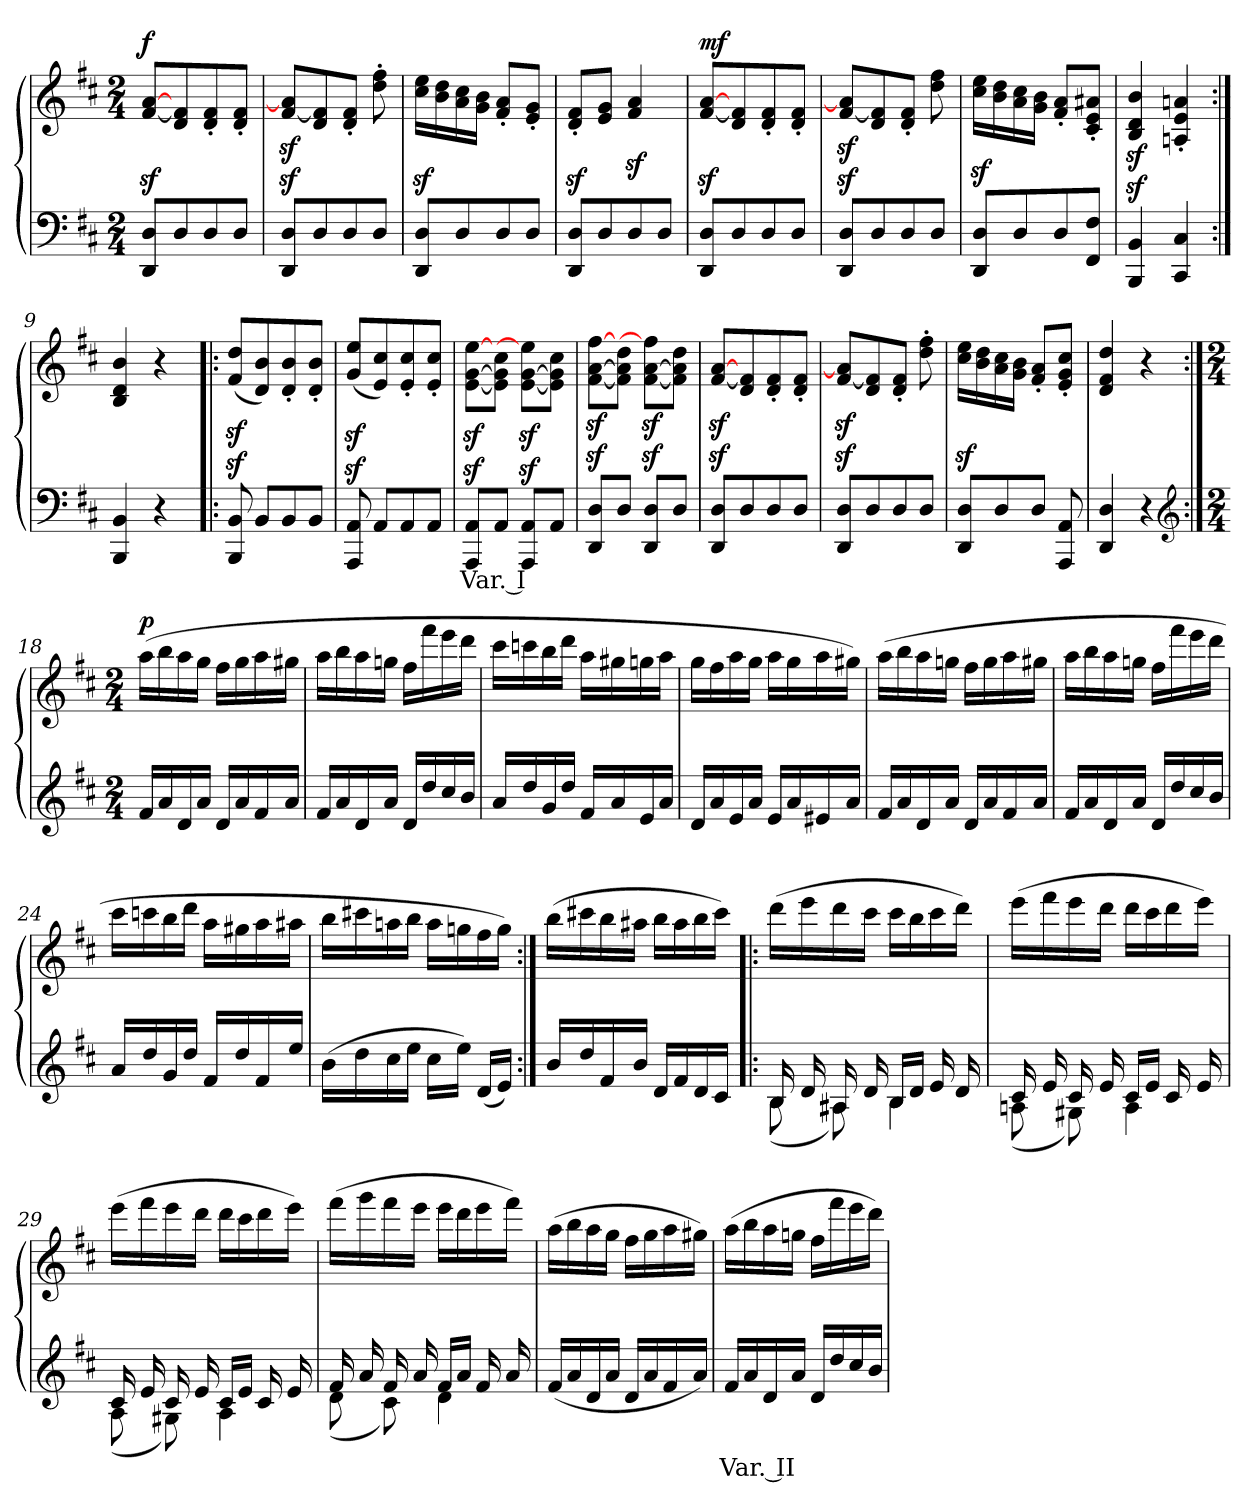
**kern	**text	**kern	**dynam
*part1	*part1	*part1	*part1
*staff2	*staff2	*staff1	*staff1/2
*clefF4	*	*clefG2	*
*k[f#c#]	*	*k[f#c#]	*
*M2/4	*	*M2/4	*
=1	=1	=1	=1
!	!	!	!LO:DY:a
8DDz>/ 8Dz>/L	.	[8f#/ [8a/L	f
8D/	.	8d/ 8f#]/	.
8D/	.	8d'/ 8f#'/	.
8D/J	.	8d'/ 8f#'/J	.
=2	=2	=2	=2
8DDz>/ 8Dz>/L	.	[8f#z>/ 8a]z>/L	.
8D/	.	8d/ 8f#]/	.
8D/	.	8d'/ 8f#'/J	.
8D/J	.	8dd'\ 8ff#'\	.
=3	=3	=3	=3
8DDz>/ 8Dz>/L	.	16cc#\ 16ee\LL	.
.	.	16b\ 16dd\	.
8D/	.	16a\ 16cc#\	.
.	.	16g\ 16b\JJ	.
8D/	.	8f#'/ 8a'/L	.
8D/J	.	8e'/ 8g'/J	.
=4	=4	=4	=4
8DDz>/ 8Dz>/L	.	8d'/ 8f#'/L	.
8D/	.	8e/ 8g/J	.
8D/	.	4f#z>/ 4az>/	.
8D/J	.	.	.
=5	=5	=5	=5
!	!	!	!LO:DY:a
8DDz>/ 8Dz>/L	.	[8f#/ [8a/L	mf
8D/	.	8d/ 8f#]/	.
8D/	.	8d'/ 8f#'/	.
8D/J	.	8d'/ 8f#'/J	.
=6	=6	=6	=6
8DDz>/ 8Dz>/L	.	[8f#z>/ 8a]z>/L	.
8D/	.	8d/ 8f#]/	.
8D/	.	8d'/ 8f#'/J	.
8D/J	.	8dd\ 8ff#\	.
=7	=7	=7	=7
8DDz>/ 8Dz>/L	.	16cc#\ 16ee\LL	.
.	.	16b\ 16dd\	.
8D/	.	16a\ 16cc#\	.
.	.	16g\ 16b\JJ	.
8D/	.	8f#'/ 8a'/L	.
8FF#/ 8F#/J	.	8c#'/ 8e'/ 8a#X'/J	.
!!LO:LB:g=z
=8	=8	=8	=8
4BBBz>/ 4BBz>/	.	4Bz>/ 4dz>/ 4bz>/	.
4CC#/ 4C#/	.	4An'/ 4e'/ 4an'/	.
=9:|!	=9:|!	=9:|!	=9:|!
4BBB/ 4BB/	.	4B/ 4d/ 4b/	.
4r	.	4r	.
=10!|:	=10!|:	=10!|:	=10!|:
8BBBz>/ 8BBz>/	.	(<8f#z>/ 8ddz>/L	.
8BB/L	.	8d/ 8b/)	.
8BB/	.	8d'/ 8b'/	.
8BB/J	.	8d'/ 8b'/J	.
=11	=11	=11	=11
8AAAz>/ 8AAz>/	.	(<8gz>/ 8eez>/L	.
8AA/L	.	8e/ 8cc#/)	.
8AA/	.	8e'/ 8cc#'/	.
8AA/J	.	8e'/ 8cc#'/J	.
=12	=12	=12	=12
8AAAz>/ 8AAz>/L	Var. I	[8ez>\ [8gz>\ [8eez>\L	.
8AA/J	.	8e]\ 8g]\ 8cc#\J	.
8AAAz>/ 8AAz>/L	.	[8ez>\ [8gz>\ 8ee]z>\L	.
8AA/J	.	8e]\ 8g]\ 8cc#\J	.
=13	=13	=13	=13
8DDz>/ 8Dz>/L	.	[8f#z>\ [8az>\ [8ff#z>\L	.
8D/J	.	8f#]\ 8a]\ 8dd\J	.
8DDz>/ 8Dz>/L	.	[8f#z>\ [8az>\ 8ff#]z>\L	.
8D/J	.	8f#]\ 8a]\ 8dd\J	.
=14	=14	=14	=14
8DDz>/ 8Dz>/L	.	[8f#z>/ [8az>/L	.
8D/	.	8d/ 8f#]/	.
8D/	.	8d'/ 8f#'/	.
8D/J	.	8d'/ 8f#'/J	.
=15	=15	=15	=15
8DDz>/ 8Dz>/L	.	[8f#z>/ 8a]z>/L	.
8D/	.	8d/ 8f#]/	.
8D/	.	8d'/ 8f#'/J	.
8D/J	.	8dd'\ 8ff#'\	.
=16	=16	=16	=16
8DDz>/ 8Dz>/L	.	16cc#\ 16ee\LL	.
.	.	16b\ 16dd\	.
8D/	.	16a\ 16cc#\	.
.	.	16g\ 16b\JJ	.
8D/J	.	8f#'/ 8a'/L	.
8AAA/ 8AA/	.	8e'/ 8g'/ 8cc#'/J	.
=17	=17	=17	=17
4DD/ 4D/	.	4d/ 4f#/ 4dd/	.
4r	.	4r	.
*clefG2	*	*	*
!!LO:LB:g=z
=18:|!	=18:|!	=18:|!	=18:|!
*M2/4	*	*M2/4	*
!	!	!	!LO:DY:a
16f#/LL	.	(>16aa\LL	p
16a/	.	16bb\	.
16d/	.	16aa\	.
16a/JJ	.	16gg\JJ	.
16d/LL	.	16ff#\LL	.
16a/	.	16gg\	.
16f#/	.	16aa\	.
16a/JJ	.	16gg#X\JJ	.
=19	=19	=19	=19
16f#/LL	.	16aa\LL	.
16a/	.	16bb\	.
16d/	.	16aa\	.
16a/JJ	.	16ggn\JJ	.
16d/LL	.	16ff#\LL	.
16dd/	.	16fff#\	.
16cc#/	.	16eee\	.
16b/JJ	.	16ddd\JJ	.
=20	=20	=20	=20
16a/LL	.	16ccc#\LL	.
16dd/	.	16cccn\	.
16g/	.	16bb\	.
16dd/JJ	.	16ddd\JJ	.
16f#/LL	.	16aa\LL	.
16a/	.	16gg#X\	.
16e/	.	16ggn\	.
16a/JJ	.	16aa\JJ	.
=21	=21	=21	=21
16d/LL	.	16gg\LL	.
16a/	.	16ff#\	.
16e/	.	16aa\	.
16a/JJ	.	16gg\JJ	.
16e/LL	.	16aa\LL	.
16a/	.	16gg\	.
16e#X/	.	16aa\	.
16a/JJ	.	16gg#X\JJ)	.
!!LO:LB:g=z
=22	=22	=22	=22
16f#/LL	.	(>16aa\LL	.
16a/	.	16bb\	.
16d/	.	16aa\	.
16a/JJ	.	16ggn\JJ	.
16d/LL	.	16ff#\LL	.
16a/	.	16gg\	.
16f#/	.	16aa\	.
16a/JJ	.	16gg#X\JJ	.
=23	=23	=23	=23
16f#/LL	.	16aa\LL	.
16a/	.	16bb\	.
16d/	.	16aa\	.
16a/JJ	.	16ggn\JJ	.
16d/LL	.	16ff#\LL	.
16dd/	.	16fff#\	.
16cc#/	.	16eee\	.
16b/JJ	.	16ddd\JJ	.
=24	=24	=24	=24
16a/LL	.	16ccc#\LL	.
16dd/	.	16cccn\	.
16g/	.	16bb\	.
16dd/JJ	.	16ddd\JJ	.
16f#/LL	.	16aa\LL	.
16dd/	.	16gg#X\	.
16f#/	.	16aa\	.
16ee/JJ	.	16aa#X\JJ	.
=25	=25	=25	=25
(>16b\LL	.	16bb\LL	.
16dd\	.	16ccc#X\	.
16cc#\	.	16aan\	.
16ee\JJ	.	16bb\JJ	.
16cc#\LL	.	16aa\LL	.
16ee\JJ)	.	16ggn\	.
(<16d/LL	.	16ff#\	.
16e/JJ)	.	16gg\JJ)	.
=26:|!	=26:|!	=26:|!	=26:|!
16b/LL	.	(>16bb\LL	.
16dd/	.	16ccc#X\	.
16f#/	.	16bb\	.
16b/JJ	.	16aa#X\JJ	.
16d/LL	.	16bb\LL	.
16f#/	.	16aa#\	.
16d/	.	16bb\	.
16c#/JJ	.	16ccc#\JJ)	.
!!LO:PB:g=z
=27!|:	=27!|:	=27!|:	=27!|:
*^	*	*	*
16B/	(<8B\	.	(>16ddd\LL	.
16d/	.	.	16eee\	.
16A#X/	8A#\)	.	16ddd\	.
16d/	.	.	16ccc#\JJ	.
16B/LL	4B\	.	16ccc#\LL	.
16d/JJ	.	.	16bb\	.
16e/	.	.	16ccc#\	.
16d/	.	.	16ddd\JJ)	.
=28	=28	=28	=28	=28
16c#/	(<8An\	.	(>16eee\LL	.
16e/	.	.	16fff#\	.
16c#/	8G#X\)	.	16eee\	.
16e/	.	.	16ddd\JJ	.
16c#/LL	4A\	.	16ddd\LL	.
16e/JJ	.	.	16ccc#\	.
16c#/	.	.	16ddd\	.
16e/	.	.	16eee\JJ)	.
=29	=29	=29	=29	=29
16c#/	(<8A\	.	(>16eee\LL	.
16e/	.	.	16fff#\	.
16c#/	8G#X\)	.	16eee\	.
16e/	.	.	16ddd\JJ	.
16c#/LL	4A\	.	16ddd\LL	.
16e/JJ	.	.	16ccc#\	.
16c#/	.	.	16ddd\	.
16e/	.	.	16eee\JJ)	.
=30	=30	=30	=30	=30
16f#/	(<8d\	.	(>16fff#\LL	.
16a/	.	.	16ggg\	.
16f#/	8c#\)	.	16fff#\	.
16a/	.	.	16eee\JJ	.
16f#/LL	4d\	.	16eee\LL	.
16a/JJ	.	.	16ddd\	.
16f#/	.	.	16eee\	.
16a/	.	.	16fff#\JJ)	.
*v	*v	*	*	*
=31	=31	=31	=31
(<16f#/LL	.	(>16aa\LL	.
16a/	.	16bb\	.
16d/	.	16aa\	.
16a/JJ	.	16gg\JJ	.
16d/LL	.	16ff#\LL	.
16a/	.	16gg\	.
16f#/	.	16aa\	.
16a/JJ)	.	16gg#X\JJ)	.
!!LO:LB:g=z
=32	=32	=32	=32
16f#/LL	Var. II	(>16aa\LL	.
16a/	.	16bb\	.
16d/	.	16aa\	.
16a/JJ	.	16ggn\JJ	.
16d/LL	.	16ff#\LL	.
16dd/	.	16fff#\	.
16cc#/	.	16eee\	.
16b/JJ	.	16ddd\JJ)	.
=	=	=	=
*-	*-	*-	*-
